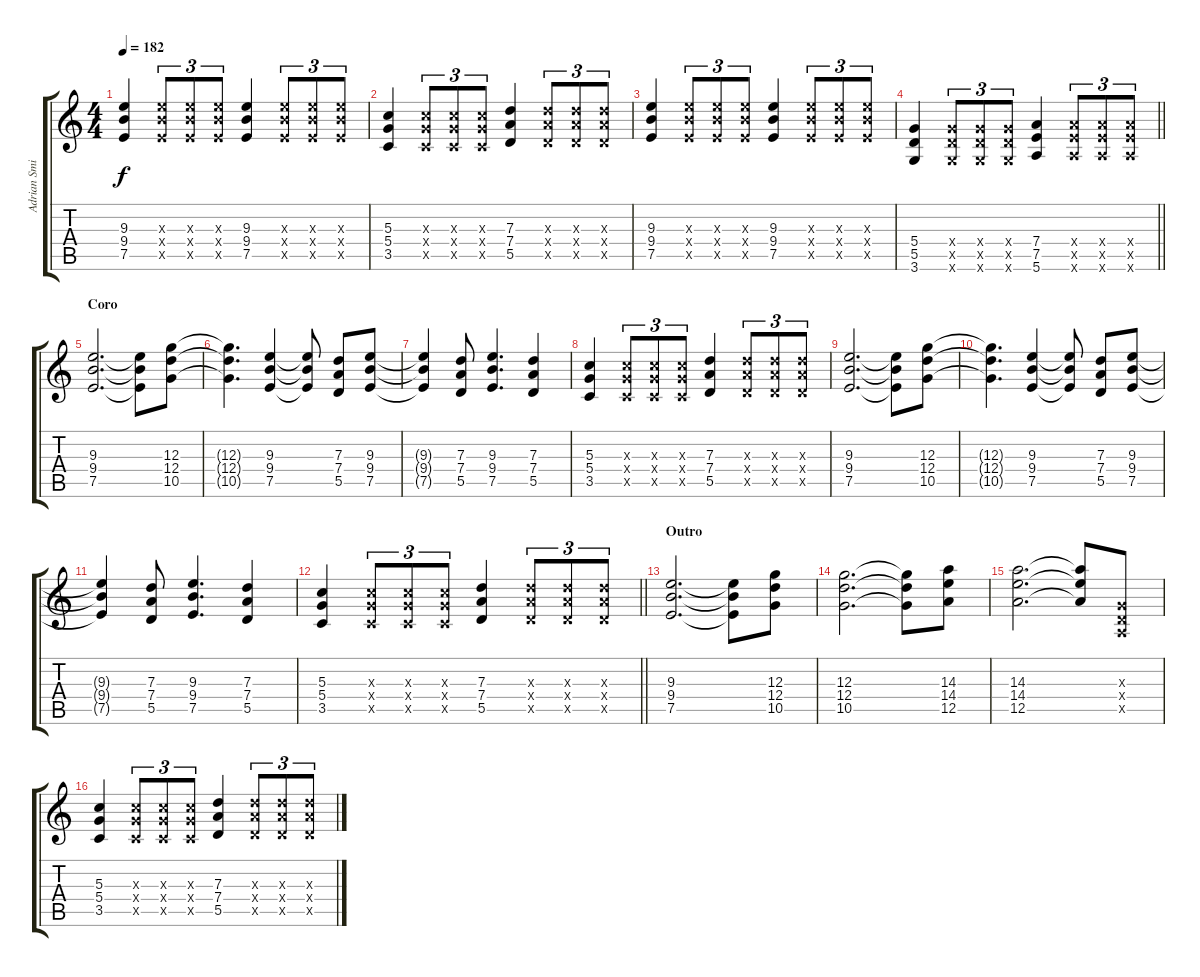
\track ("Adrian Smith" "Adrian Smi") {instrument overdrivenguitar}
\staff {score tabs}
\tuning (E4 B3 G3 D3 A2 E2) {hide}
\ts (4 4)
\tempo 182
\clef g2
\ks c
(9.3 9.4 7.5).4{dy f} (9.3{x} 9.4{x} 7.5{x}).8{tu (3 2)} (9.3{x} 9.4{x} 7.5{x}).8{tu (3 2)} (9.3{x} 9.4{x} 7.5{x}).8{tu (3 2)} (9.3 9.4 7.5).4 (9.3{x} 9.4{x} 7.5{x}).8{tu (3 2)} (9.3{x} 9.4{x} 7.5{x}).8{tu (3 2)} (9.3{x} 9.4{x} 7.5{x}).8{tu (3 2)} |
(5.3 5.4 3.5).4 (5.3{x} 5.4{x} 3.5{x}).8{tu (3 2)} (5.3{x} 5.4{x} 3.5{x}).8{tu (3 2)} (5.3{x} 5.4{x} 3.5{x}).8{tu (3 2)} (7.3 7.4 5.5).4 (7.3{x} 7.4{x} 5.5{x}).8{tu (3 2)} (7.3{x} 7.4{x} 5.5{x}).8{tu (3 2)} (7.3{x} 7.4{x} 5.5{x}).8{tu (3 2)} |
(9.3 9.4 7.5).4 (9.3{x} 9.4{x} 7.5{x}).8{tu (3 2)} (9.3{x} 9.4{x} 7.5{x}).8{tu (3 2)} (9.3{x} 9.4{x} 7.5{x}).8{tu (3 2)} (9.3 9.4 7.5).4 (9.3{x} 9.4{x} 7.5{x}).8{tu (3 2)} (9.3{x} 9.4{x} 7.5{x}).8{tu (3 2)} (9.3{x} 9.4{x} 7.5{x}).8{tu (3 2)} |
\barLineRight lightlight
(5.4 5.5 3.6).4 (5.4{x} 5.5{x} 3.6{x}).8{tu (3 2)} (5.4{x} 5.5{x} 3.6{x}).8{tu (3 2)} (5.4{x} 5.5{x} 3.6{x}).8{tu (3 2)} (7.4 7.5 5.6).4 (7.4{x} 7.5{x} 5.6{x}).8{tu (3 2)} (7.4{x} 7.5{x} 5.6{x}).8{tu (3 2)} (7.4{x} 7.5{x} 5.6{x}).8{tu (3 2)} |
\section ("" "Coro")
(9.3 9.4 7.5).2{d} (9.3{t} 9.4{t} 7.5{t}).8 (12.3 12.4 10.5).8 |
(12.3{t} 12.4{t} 10.5{t}).4{d} (9.3 9.4 7.5).4 (9.3{t} 9.4{t} 7.5{t}).8 (7.3 7.4 5.5).8 (9.3 9.4 7.5).8 |
(9.3{t} 9.4{t} 7.5{t}).4 (7.3 7.4 5.5).8 (9.3 9.4 7.5).4{d} (7.3 7.4 5.5).4 |
(5.3 5.4 3.5).4 (5.3{x} 5.4{x} 3.5{x}).8{tu (3 2)} (5.3{x} 5.4{x} 3.5{x}).8{tu (3 2)} (5.3{x} 5.4{x} 3.5{x}).8{tu (3 2)} (7.3 7.4 5.5).4 (7.3{x} 7.4{x} 5.5{x}).8{tu (3 2)} (7.3{x} 7.4{x} 5.5{x}).8{tu (3 2)} (7.3{x} 7.4{x} 5.5{x}).8{tu (3 2)} |
(9.3 9.4 7.5).2{d} (9.3{t} 9.4{t} 7.5{t}).8 (12.3 12.4 10.5).8 |
(12.3{t} 12.4{t} 10.5{t}).4{d} (9.3 9.4 7.5).4 (9.3{t} 9.4{t} 7.5{t}).8 (7.3 7.4 5.5).8 (9.3 9.4 7.5).8 |
(9.3{t} 9.4{t} 7.5{t}).4 (7.3 7.4 5.5).8 (9.3 9.4 7.5).4{d} (7.3 7.4 5.5).4 |
\barLineRight lightlight
(5.3 5.4 3.5).4 (5.3{x} 5.4{x} 3.5{x}).8{tu (3 2)} (5.3{x} 5.4{x} 3.5{x}).8{tu (3 2)} (5.3{x} 5.4{x} 3.5{x}).8{tu (3 2)} (7.3 7.4 5.5).4 (7.3{x} 7.4{x} 5.5{x}).8{tu (3 2)} (7.3{x} 7.4{x} 5.5{x}).8{tu (3 2)} (7.3{x} 7.4{x} 5.5{x}).8{tu (3 2)} |
\section ("" "Outro")
(9.3 9.4 7.5).2{d} (9.3{t} 9.4{t} 7.5{t}).8 (12.3 12.4 10.5).8 |
(12.3 12.4 10.5).2{d} (12.3{t} 12.4{t} 10.5{t}).8 (14.3 14.4 12.5).8 |
(14.3 14.4 12.5).2{d} (14.3{t} 14.4{t} 12.5{t}).8 (0.3{x} 0.4{x} 0.5{x}).8 |
(5.3 5.4 3.5).4 (5.3{x} 5.4{x} 3.5{x}).8{tu (3 2)} (5.3{x} 5.4{x} 3.5{x}).8{tu (3 2)} (5.3{x} 5.4{x} 3.5{x}).8{tu (3 2)} (7.3 7.4 5.5).4 (7.3{x} 7.4{x} 5.5{x}).8{tu (3 2)} (7.3{x} 7.4{x} 5.5{x}).8{tu (3 2)} (7.3{x} 7.4{x} 5.5{x}).8{tu (3 2)}
